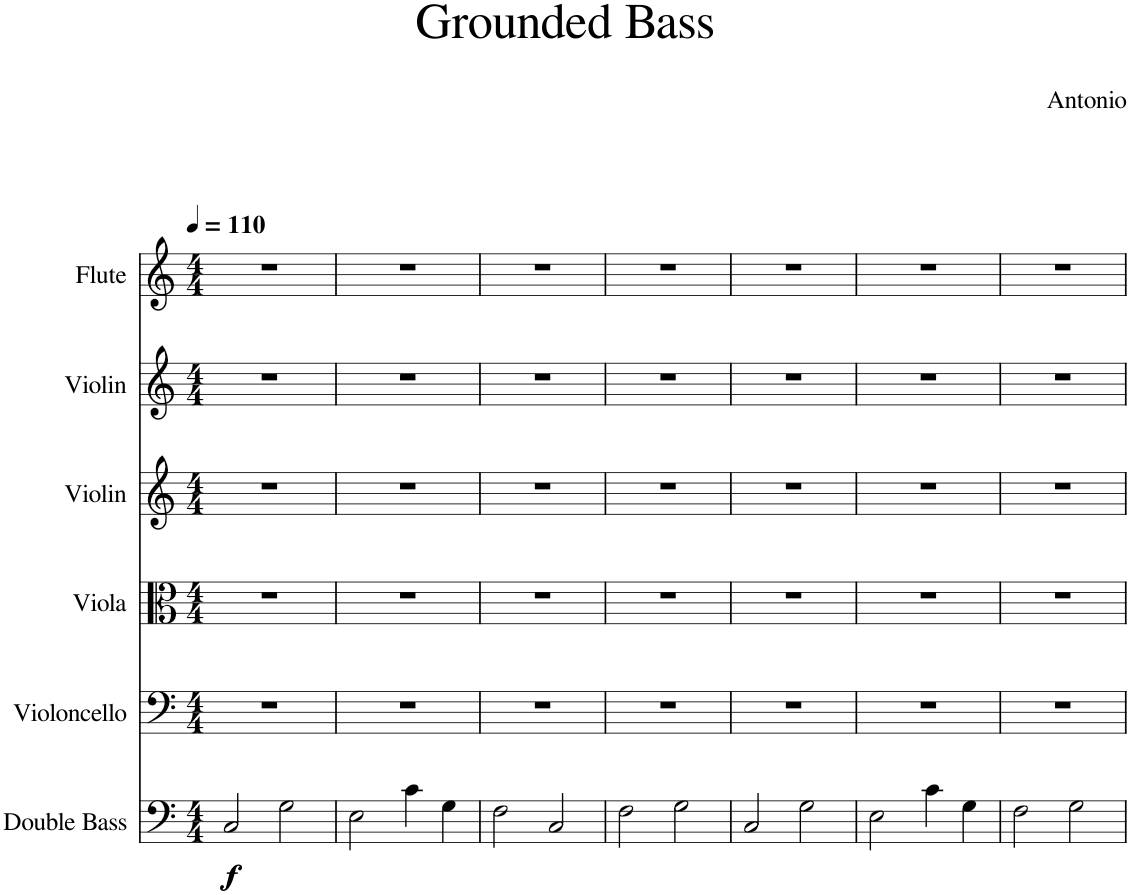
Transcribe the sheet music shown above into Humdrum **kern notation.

**kern	**dynam	**kern	**kern	**kern	**kern	**kern
*part6	*part6	*part5	*part4	*part3	*part2	*part1
*staff6	*staff6	*staff5	*staff4	*staff3	*staff2	*staff1
*I"Double Bass	*	*I"Violoncello	*I"Viola	*I"Violin	*I"Violin	*I"Flute
*I'Db.	*	*I'Vc.	*I'Vla.	*I'Vln.	*I'Vln.	*I'Fl.
*clefF4	*	*clefF4	*clefC3	*clefG2	*clefG2	*clefG2
*Trd7c12	*	*	*	*	*	*
*k[]	*	*k[]	*k[]	*k[]	*k[]	*k[]
*M4/4	*	*M4/4	*M4/4	*M4/4	*M4/4	*M4/4
*MM110	*	*MM110	*MM110	*MM110	*MM110	*MM110
=1	=1	=1	=1	=1	=1	=1
!	!LO:DY:b	!	!	!	!	!
!	!LO:DY:n=1:b	!	!	!	!	!
2C/	f f	1r	1r	1r	1r	1r
2G\	.	.	.	.	.	.
=2	=2	=2	=2	=2	=2	=2
2E\	.	1r	1r	1r	1r	1r
4c\	.	.	.	.	.	.
4G\	.	.	.	.	.	.
=3	=3	=3	=3	=3	=3	=3
2F\	.	1r	1r	1r	1r	1r
2C/	.	.	.	.	.	.
=4	=4	=4	=4	=4	=4	=4
2F\	.	1r	1r	1r	1r	1r
2G\	.	.	.	.	.	.
=5	=5	=5	=5	=5	=5	=5
2C/	.	1r	1r	1r	1r	1r
2G\	.	.	.	.	.	.
=6	=6	=6	=6	=6	=6	=6
2E\	.	1r	1r	1r	1r	1r
4c\	.	.	.	.	.	.
4G\	.	.	.	.	.	.
=7	=7	=7	=7	=7	=7	=7
2F\	.	1r	1r	1r	1r	1r
2G\	.	.	.	.	.	.
=	=	=	=	=	=	=
*-	*-	*-	*-	*-	*-	*-
